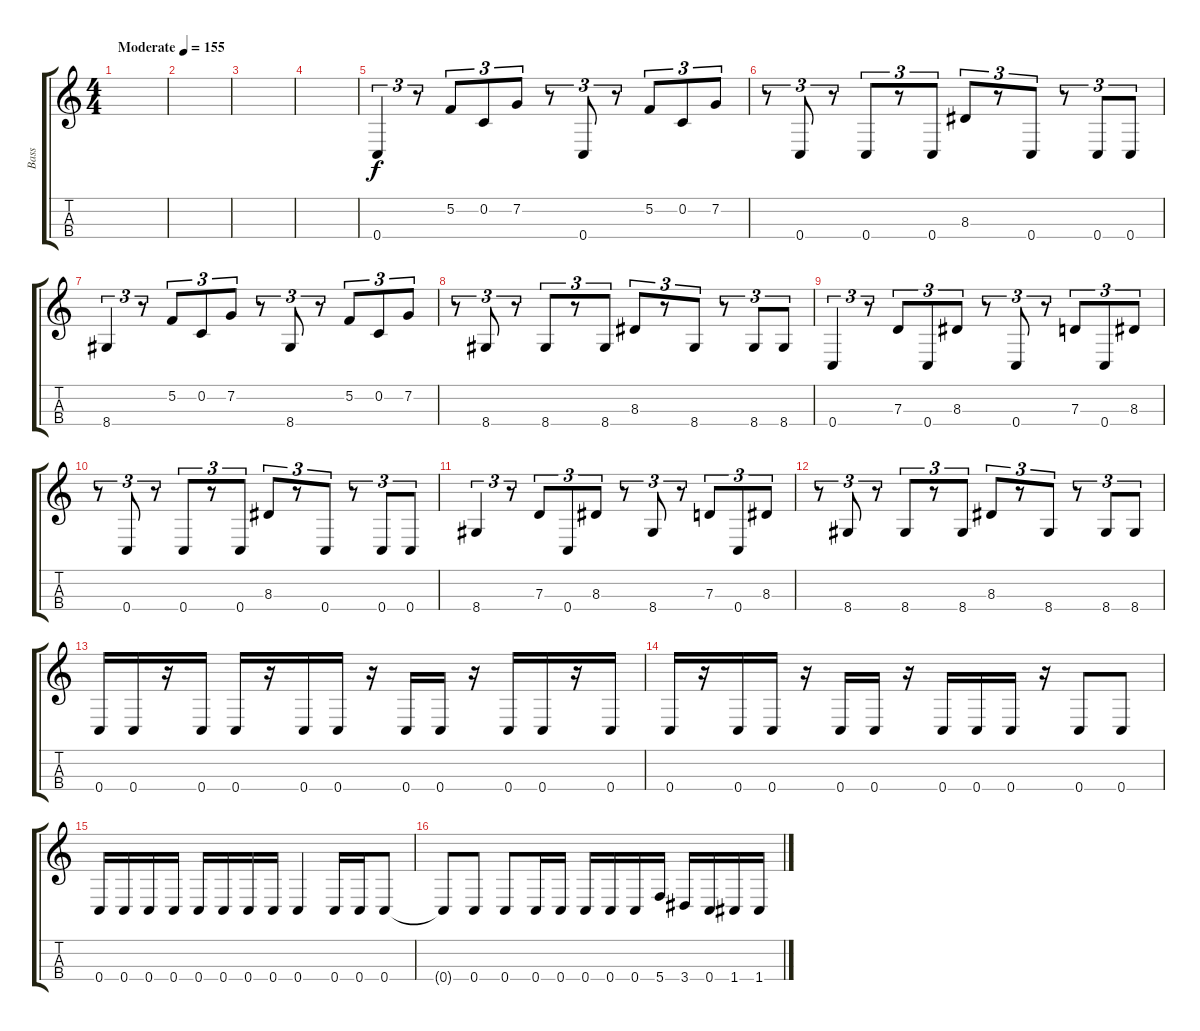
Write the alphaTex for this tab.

\track ("Bass" "Bass") {instrument electricbassfinger}
\staff {score tabs}
\tuning (F3 C3 G2 C2) {hide}
\ts (4 4)
\tempo (155 "Moderate")
\clef g2
\ks c
|
|
|
|
0.4.4{tu (3 2)} r.8{tu (3 2)} 5.2.8{tu (3 2)} 0.2.8{tu (3 2)} 7.2.8{tu (3 2)} r.8{tu (3 2)} 0.4.8{tu (3 2)} r.8{tu (3 2)} 5.2.8{tu (3 2)} 0.2.8{tu (3 2)} 7.2.8{tu (3 2)} |
r.8{tu (3 2)} 0.4.8{tu (3 2)} r.8{tu (3 2)} 0.4.8{tu (3 2)} r.8{tu (3 2)} 0.4.8{tu (3 2)} 8.3.8{tu (3 2)} r.8{tu (3 2)} 0.4.8{tu (3 2)} r.8{tu (3 2)} 0.4.8{tu (3 2)} 0.4.8{tu (3 2)} |
8.4.4{tu (3 2)} r.8{tu (3 2)} 5.2.8{tu (3 2)} 0.2.8{tu (3 2)} 7.2.8{tu (3 2)} r.8{tu (3 2)} 8.4.8{tu (3 2)} r.8{tu (3 2)} 5.2.8{tu (3 2)} 0.2.8{tu (3 2)} 7.2.8{tu (3 2)} |
r.8{tu (3 2)} 8.4.8{tu (3 2)} r.8{tu (3 2)} 8.4.8{tu (3 2)} r.8{tu (3 2)} 8.4.8{tu (3 2)} 8.3.8{tu (3 2)} r.8{tu (3 2)} 8.4.8{tu (3 2)} r.8{tu (3 2)} 8.4.8{tu (3 2)} 8.4.8{tu (3 2)} |
0.4.4{tu (3 2)} r.8{tu (3 2)} 7.3.8{tu (3 2)} 0.4.8{tu (3 2)} 8.3.8{tu (3 2)} r.8{tu (3 2)} 0.4.8{tu (3 2)} r.8{tu (3 2)} 7.3.8{tu (3 2)} 0.4.8{tu (3 2)} 8.3.8{tu (3 2)} |
r.8{tu (3 2)} 0.4.8{tu (3 2)} r.8{tu (3 2)} 0.4.8{tu (3 2)} r.8{tu (3 2)} 0.4.8{tu (3 2)} 8.3.8{tu (3 2)} r.8{tu (3 2)} 0.4.8{tu (3 2)} r.8{tu (3 2)} 0.4.8{tu (3 2)} 0.4.8{tu (3 2)} |
8.4.4{tu (3 2)} r.8{tu (3 2)} 7.3.8{tu (3 2)} 0.4.8{tu (3 2)} 8.3.8{tu (3 2)} r.8{tu (3 2)} 8.4.8{tu (3 2)} r.8{tu (3 2)} 7.3.8{tu (3 2)} 0.4.8{tu (3 2)} 8.3.8{tu (3 2)} |
r.8{tu (3 2)} 8.4.8{tu (3 2)} r.8{tu (3 2)} 8.4.8{tu (3 2)} r.8{tu (3 2)} 8.4.8{tu (3 2)} 8.3.8{tu (3 2)} r.8{tu (3 2)} 8.4.8{tu (3 2)} r.8{tu (3 2)} 8.4.8{tu (3 2)} 8.4.8{tu (3 2)} |
0.4.16 0.4.16 r.16 0.4.16 0.4.16 r.16 0.4.16 0.4.16 r.16 0.4.16 0.4.16 r.16 0.4.16 0.4.16 r.16 0.4.16 |
0.4.16 r.16 0.4.16 0.4.16 r.16 0.4.16 0.4.16 r.16 0.4.16 0.4.16 0.4.16 r.16 0.4.8 0.4.8 |
0.4.16 0.4.16 0.4.16 0.4.16 0.4.16 0.4.16 0.4.16 0.4.16 0.4.4 0.4.16 0.4.16 0.4.8 |
0.4{t}.8 0.4.8 0.4.8 0.4.16 0.4.16 0.4.16 0.4.16 0.4.16 5.4.16 3.4.16 0.4.16 1.4.16 1.4.16
